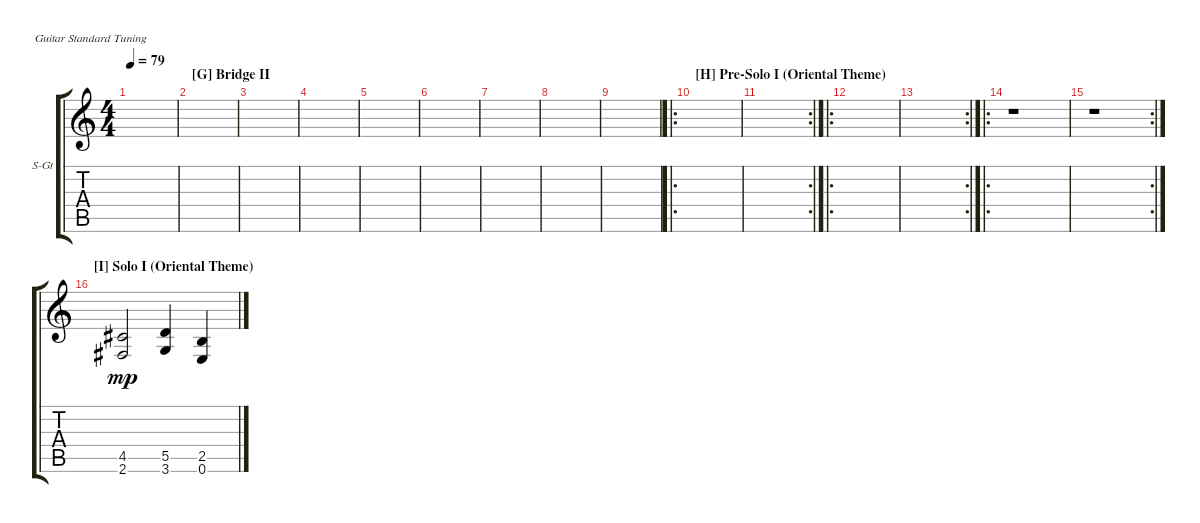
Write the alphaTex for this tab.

\defaultSystemsLayout 4
\bracketExtendMode groupsimilarinstruments
\firstSystemTrackNameOrientation horizontal
\otherSystemsTrackNameOrientation horizontal
\track ("Studio Guitar" "S-Gt") {instrument distortionguitar}
\staff {score tabs}
\tuning (E4 B3 G3 D3 A2 E2)
\ts (4 4)
\tempo 79
\clef g2
\ks c
|
\section ("G" "Bridge II")
|
|
|
|
|
|
|
|
\ro
\section ("H" "Pre-Solo I (Oriental Theme)")
|
\rc 2
|
\ro
|
\rc 2
|
\ro
r.1 |
\rc 2
r.1 |
\section ("I" "Solo I (Oriental Theme)")
(2.6 4.5).2{dy mp} (3.6 5.5).4 (0.6 2.5).4
